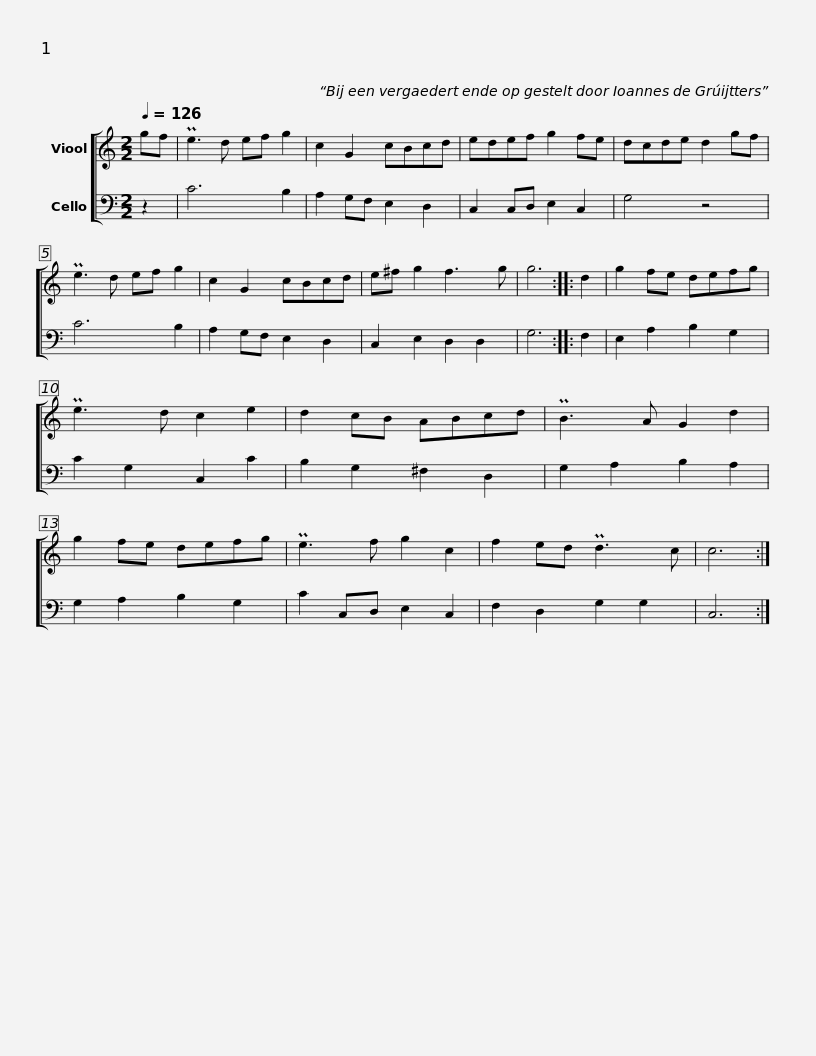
X:1
%%score [ 1 2 ]
L:1/8
Q:1/4=126
M:2/2
I:linebreak $
K:C
V:1 treble
V:2 bass
V:1
 gf | Pe3 d ef g2 | c2 G2 cBcd | edef g2 fe | dcde d2 gf |$ %5
 Pe3 d ef g2 | c2 G2 cBcd | e^f g2 f3 g | g6 ::$ d2 | %10
 g2 fe defg | Pe3 d c2 e2 | d2 cB ABcd | PB3 A G2 d2 |$ g2 fe defg | %15
 Pe3 f g2 c2 | f2 ed Pd3 c | c6 :| %18
V:2
 z2 | C6 B,2 | A,2 G,F, E,2 D,2 | C,2 C,D, E,2 C,2 | G,4 z4 |$ %5
 C6 B,2 | A,2 G,F, E,2 D,2 | C,2 E,2 D,2 D,2 | G,6 ::$ F,2 | %10
 E,2 A,2 B,2 G,2 | C2 G,2 C,2 C2 | B,2 G,2 ^F,2 D,2 | G,2 A,2 B,2 A,2 |$ G,2 A,2 B,2 G,2 | %15
 C2 C,D, E,2 C,2 | F,2 D,2 G,2 G,2 | C,6 :| %18
